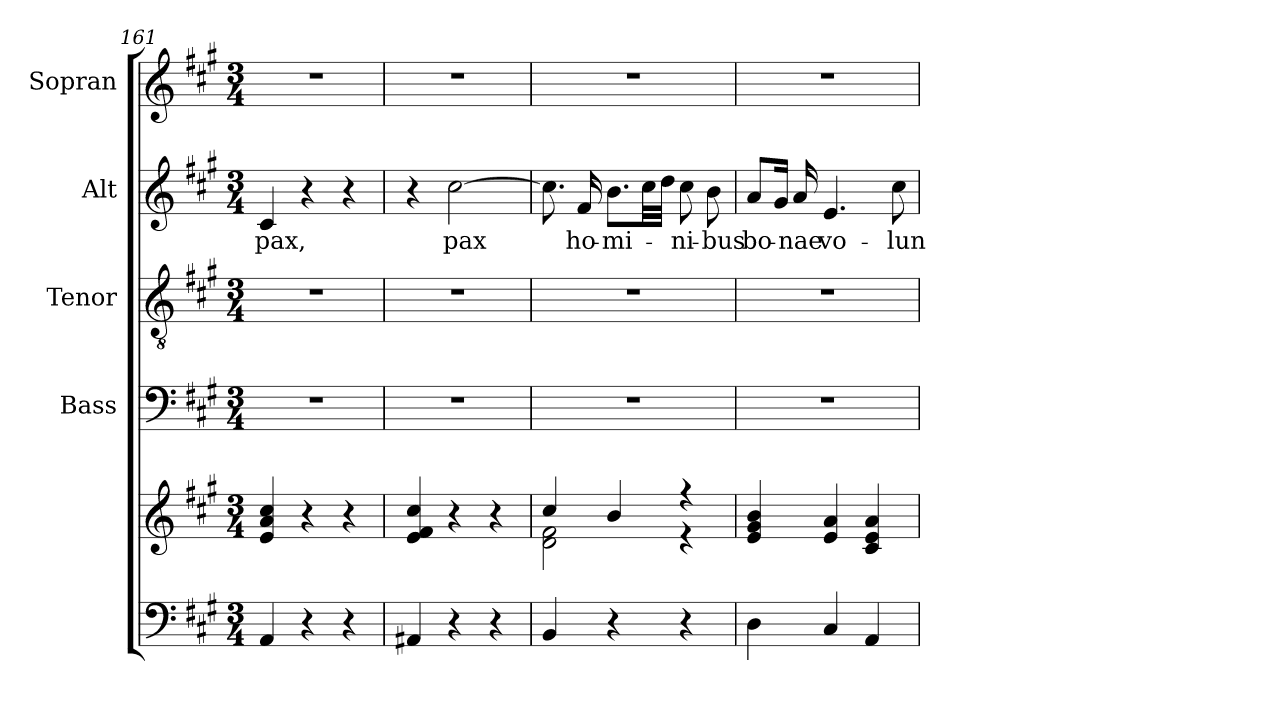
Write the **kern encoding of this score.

**kern	**kern	**kern	**kern	**kern	**text	**kern
*part5	*part5	*part4	*part3	*part2	*part2	*part1
*staff6	*staff5	*staff4	*staff3	*staff2	*staff2	*staff1
*	*	*I"Bass	*I"Tenor	*I"Alt	*	*I"Sopran
*	*	*I'B.	*I'T.	*I'A.	*	*I'S.
*clefF4	*clefG2	*clefF4	*clefGv2	*clefG2	*	*clefG2
*k[f#c#g#]	*k[f#c#g#]	*k[f#c#g#]	*k[f#c#g#]	*k[f#c#g#]	*	*k[f#c#g#]
*A:	*A:	*A:	*A:	*A:	*	*A:
*M3/4	*M3/4	*M3/4	*M3/4	*M3/4	*	*M3/4
=161	=161	=161	=161	=161	=161	=161
!	!	!	!	!	!LO:LY:b	!
4AA/	4e/ 4a/ 4cc#/	2.r	2.r	4c#/	pax,	2.r
4r	4r	.	.	4r	.	.
4r	4r	.	.	4r	.	.
=162	=162	=162	=162	=162	=162	=162
4AA#X/	4e/ 4f#/ 4cc#/	2.r	2.r	4r	.	2.r
!	!	!	!	!	!LO:LY:b	!
4r	4r	.	.	[2cc#\	pax	.
4r	4r	.	.	.	.	.
=163	=163	=163	=163	=163	=163	=163
*	*^	*	*	*	*	*
4BB/	4cc#/	2d\ 2f#\	2.r	2.r	8.cc#\]	.	2.r
!	!	!	!	!	!	!LO:LY:b	!
.	.	.	.	.	16f#/	ho-	.
!	!	!	!	!	!	!LO:LY:b	!
4r	4b/	.	.	.	8.b\L	-mi-	.
.	.	.	.	.	32cc#\LL	.	.
.	.	.	.	.	32dd\JJJ	.	.
!	!	!	!	!	!	!LO:LY:b	!
4r	4r	4r	.	.	8cc#\	-ni-	.
!	!	!	!	!	!	!LO:LY:b	!
.	.	.	.	.	8b\	-bus	.
*	*v	*v	*	*	*	*	*
=164	=164	=164	=164	=164	=164	=164
!	!	!	!	!	!LO:LY:b	!
4D\	4e/ 4g#/ 4b/	2.r	2.r	8a/L	bo-	2.r
.	.	.	.	16g#/Jk	.	.
!	!	!	!	!	!LO:LY:b	!
.	.	.	.	16a/	-nae	.
!	!	!	!	!	!LO:LY:b	!
4C#/	4e/ 4a/	.	.	4.e/	vo-	.
4AA/	4c#/ 4e/ 4a/	.	.	.	.	.
!	!	!	!	!	!LO:LY:b	!
.	.	.	.	8cc#\	-lun-	.
=	=	=	=	=	=	=
*-	*-	*-	*-	*-	*-	*-
